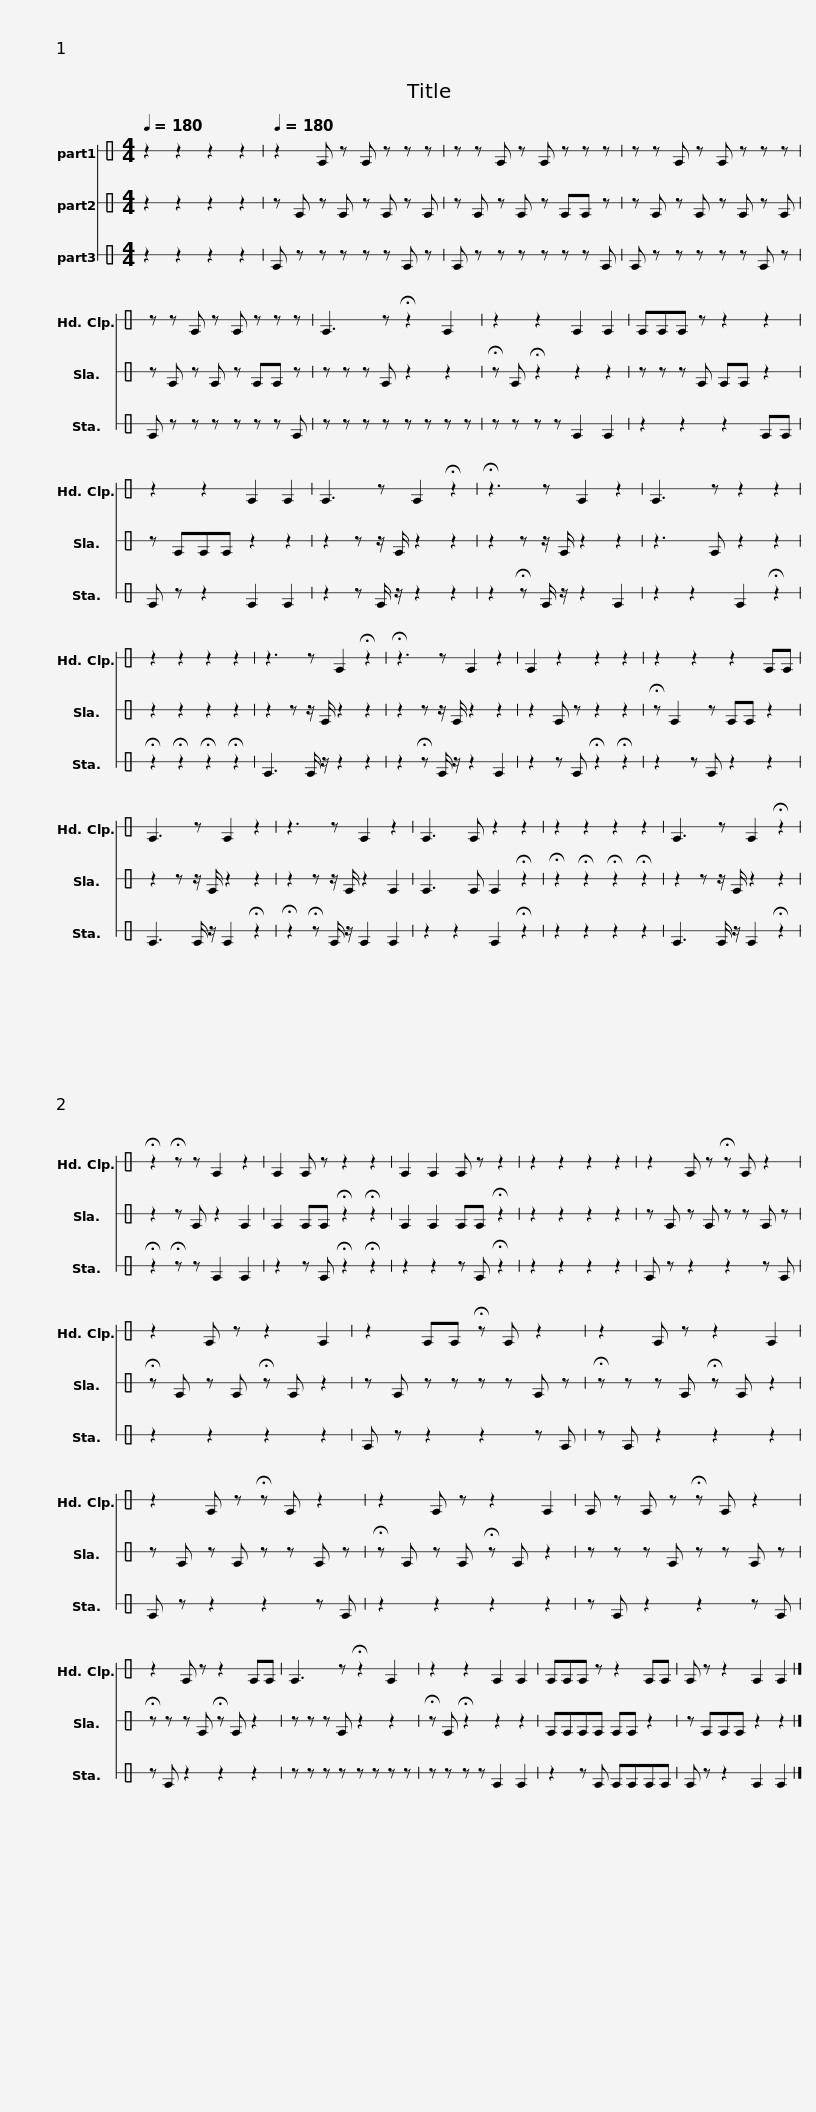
X:1
%%score 1 2 3
L:1/8
Q:1/4=180
M:4/4
I:linebreak $
K:C
V:1 perc stafflines=1
K:none
V:2 perc stafflines=1
K:none
V:3 perc stafflines=1
K:none
V:1
 z2 z2 z2 z2 |[Q:1/4=180] z2 E z E z z z | z z E z E z z z | z z E z E z z z |$ z z E z E z z z | %5
 E3 z !fermata!z2 E2 | z2 z2 E2 E2 | EEE z z2 z2 | z2 z2 E2 E2 |$ E3 z E2 !fermata!z2 | %10
 !fermata!z3 z E2 z2 | E3 z z2 z2 | z2 z2 z2 z2 | z3 z E2 !fermata!z2 | !fermata!z3 z E2 z2 |$ %15
 E2 z2 z2 z2 | z2 z2 z2 EE | E3 z E2 z2 | z3 z E2 z2 | E3 E z2 z2 | %20
 z2 z2 z2 z2 |$ E3 z E2 !fermata!z2 | !fermata!z2 !fermata!z z E2 z2 | E2 E z z2 z2 | E2 E2 E z z2 | %25
 z2 z2 z2 z2 | z2 E z !fermata!z E z2 |$ z2 E z z2 E2 | z2 EE !fermata!z E z2 | z2 E z z2 E2 | %30
 z2 E z !fermata!z E z2 |$ z2 E z z2 E2 | E z E z !fermata!z E z2 | z2 E z z2 EE | E3 z !fermata!z2 E2 |$ %35
 z2 z2 E2 E2 | EEE z z2 EE | E z z2 E2 E2 |] %38
V:2
 z2 z2 z2 z2 | z E z E z E z E | z E z E z EE z | z E z E z E z E |$ z E z E z EE z | %5
 z z z E z2 z2 | !fermata!z E !fermata!z2 z2 z2 | z z z E EE z2 | z EEE z2 z2 |$ z2 z z/ E/ z2 z2 | %10
 z2 z z/ E/ z2 z2 | z3 E z2 z2 | z2 z2 z2 z2 | z2 z z/ E/ z2 z2 | z2 z z/ E/ z2 z2 |$ %15
 z2 E z z2 z2 | !fermata!z E2 z EE z2 | z2 z z/ E/ z2 z2 | z2 z z/ E/ z2 E2 | E3 E E2 !fermata!z2 | %20
 !fermata!z2 !fermata!z2 !fermata!z2 !fermata!z2 |$ z2 z z/ E/ z2 z2 | z2 z E z2 E2 | E2 EE !fermata!z2 !fermata!z2 | E2 E2 EE !fermata!z2 | %25
 z2 z2 z2 z2 | z E z E z z E z |$ !fermata!z E z E !fermata!z E z2 | z E z z z z E z | !fermata!z z z E !fermata!z E z2 | %30
 z E z E z z E z |$ !fermata!z E z E !fermata!z E z2 | z z z E z z E z | !fermata!z z z E !fermata!z E z2 | z z z E z2 z2 |$ %35
 !fermata!z E !fermata!z2 z2 z2 | EEEE EE z2 | z EEE z2 z2 |] %38
V:3
 z2 z2 z2 z2 | E z z z z z E z | E z z z z z z E | E z z z z z E z |$ E z z z z z z E | %5
 z z z z z z z z | z z z z E2 E2 | z2 z2 z2 EE | E z z2 E2 E2 |$ z2 z E/ z/ z2 z2 | %10
 z2 !fermata!z E/ z/ z2 E2 | z2 z2 E2 !fermata!z2 | !fermata!z2 !fermata!z2 !fermata!z2 !fermata!z2 | E3 E/ z/ z2 z2 | z2 !fermata!z E/ z/ z2 E2 |$ %15
 z2 z E !fermata!z2 !fermata!z2 | z2 z E z2 z2 | E3 E/ z/ E2 !fermata!z2 | !fermata!z2 !fermata!z E/ z/ E2 E2 | z2 z2 E2 !fermata!z2 | %20
 z2 z2 z2 z2 |$ E3 E/ z/ E2 !fermata!z2 | !fermata!z2 !fermata!z z E2 E2 | z2 z E !fermata!z2 !fermata!z2 | z2 z2 z E !fermata!z2 | %25
 z2 z2 z2 z2 | E z z2 z2 z E |$ z2 z2 z2 z2 | E z z2 z2 z E | z E z2 z2 z2 | %30
 E z z2 z2 z E |$ z2 z2 z2 z2 | z E z2 z2 z E | z E z2 z2 z2 | z z z z z z z z |$ %35
 z z z z E2 E2 | z2 z E EEEE | E z z2 E2 E2 |] %38
